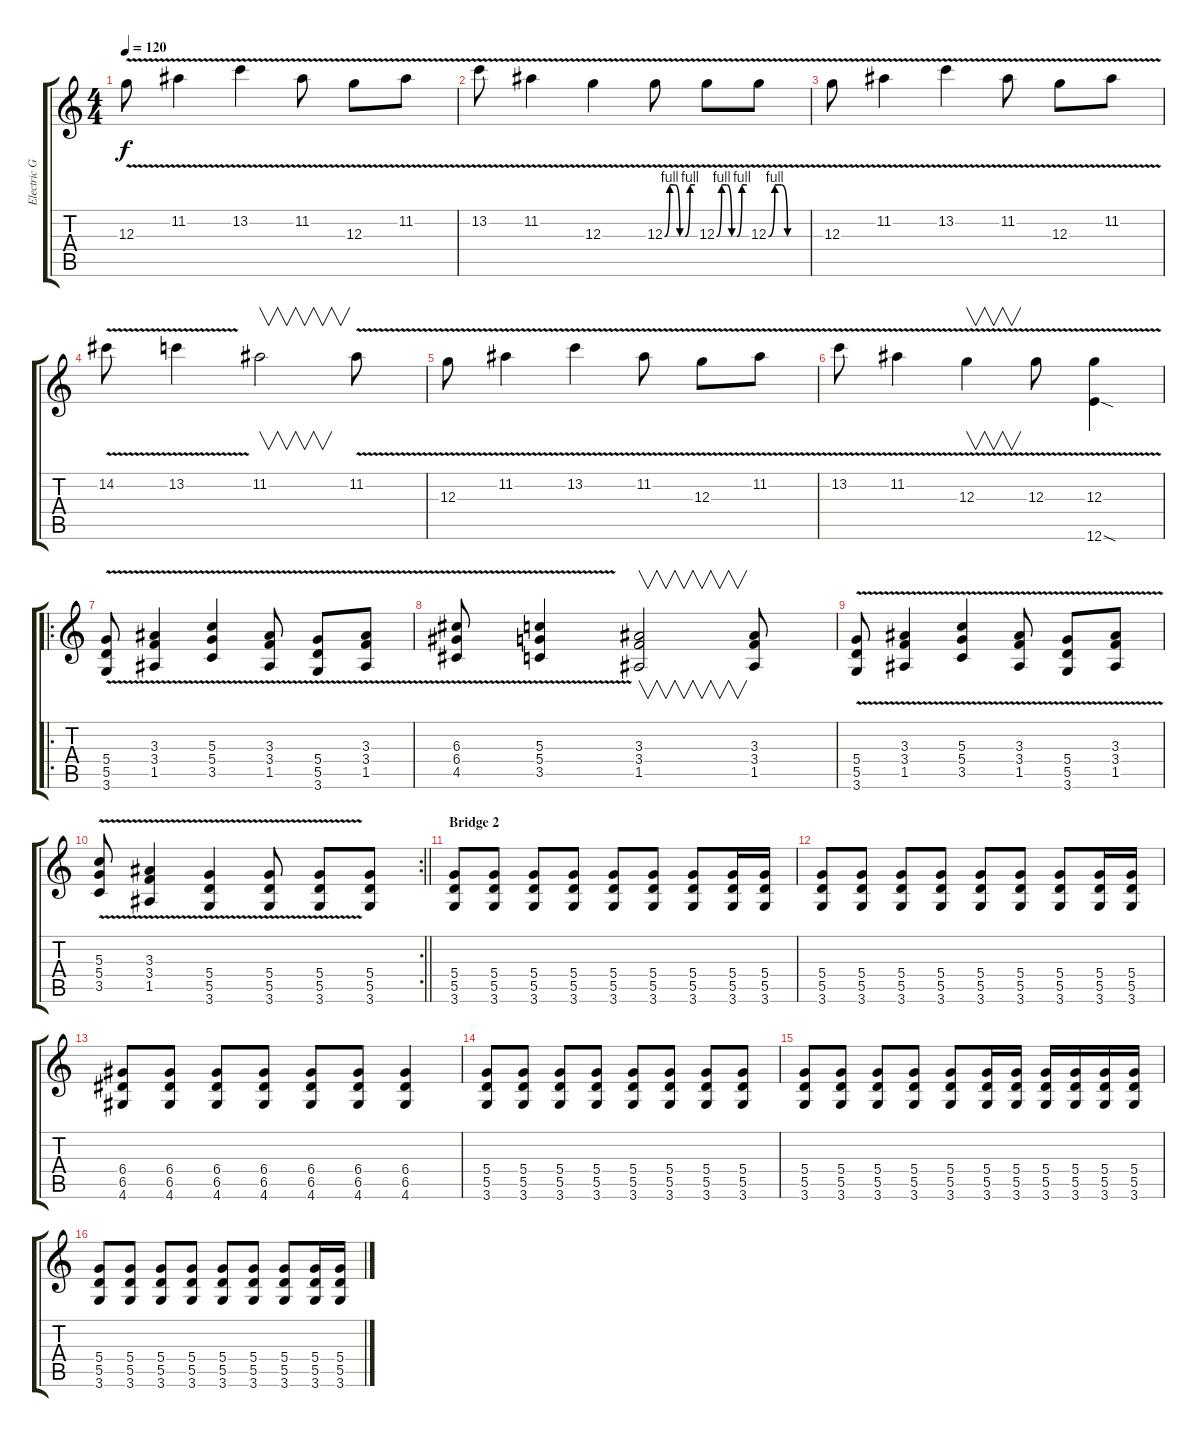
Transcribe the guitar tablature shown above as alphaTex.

\track ("Electric Guitar" "Electric G") {instrument overdrivenguitar}
\staff {score tabs}
\tuning (E4 B3 G3 D3 A2 E2) {hide}
\ts (4 4)
\tempo 120
\clef g2
\ks c
12.3{v}.8{dy f} 11.2{v}.4 13.2{v}.4 11.2{v}.8 12.3{v}.8 11.2{v}.8 |
13.2{v}.8 11.2{v}.4 12.3{v}.4 12.3{be (custom 0 0 10 4 20 4 30 0 40 0 50 4 60 4) v}.8 12.3{be (custom 0 0 10 4 20 4 30 0 40 0 50 4 60 4) v}.8 12.3{be (custom 0 0 10 4 20 4 30 0 60 0) v}.8 |
12.3{v}.8 11.2{v}.4 13.2{v}.4 11.2{v}.8 12.3{v}.8 11.2{v}.8 |
14.2{v}.8 13.2{v}.4 11.2.2{v} 11.2{v}.8 |
12.3{v}.8 11.2{v}.4 13.2{v}.4 11.2{v}.8 12.3{v}.8 11.2{v}.8 |
13.2{v}.8 11.2{v}.4 12.3{v}.4{v} 12.3{v}.8 (12.3{v} 12.6{sod}).4 |
\ro
(5.4 5.5 3.6{v}).8 (3.3 3.4 1.5{v}).4 (5.3 5.4 3.5{v}).4 (3.3 3.4 1.5{v}).8 (5.4 5.5 3.6{v}).8 (3.3 3.4 1.5{v}).8 |
(6.3 6.4 4.5{v}).8 (5.3 5.4 3.5{v}).4 (3.3 3.4 1.5).2{v} (3.3 3.4 1.5).8 |
(5.4 5.5 3.6{v}).8 (3.3 3.4 1.5{v}).4 (5.3 5.4 3.5{v}).4 (3.3 3.4 1.5{v}).8 (5.4 5.5 3.6{v}).8 (3.3 3.4 1.5{v}).8 |
\rc 2
\barLineRight lightlight
(5.3 5.4 3.5{v}).8 (3.3 3.4 1.5{v}).4 (5.4 5.5 3.6{v}).4 (5.4 5.5 3.6{v}).8 (5.4 5.5 3.6{v}).8 (5.4 5.5 3.6).8 |
\section ("" "Bridge 2")
(5.4 5.5 3.6).8 (5.4 5.5 3.6).8 (5.4 5.5 3.6).8 (5.4 5.5 3.6).8 (5.4 5.5 3.6).8 (5.4 5.5 3.6).8 (5.4 5.5 3.6).8 (5.4 5.5 3.6).16 (5.4 5.5 3.6).16 |
(5.4 5.5 3.6).8 (5.4 5.5 3.6).8 (5.4 5.5 3.6).8 (5.4 5.5 3.6).8 (5.4 5.5 3.6).8 (5.4 5.5 3.6).8 (5.4 5.5 3.6).8 (5.4 5.5 3.6).16 (5.4 5.5 3.6).16 |
(6.4 6.5 4.6).8 (6.4 6.5 4.6).8 (6.4 6.5 4.6).8 (6.4 6.5 4.6).8 (6.4 6.5 4.6).8 (6.4 6.5 4.6).8 (6.4 6.5 4.6).4 |
(5.4 5.5 3.6).8 (5.4 5.5 3.6).8 (5.4 5.5 3.6).8 (5.4 5.5 3.6).8 (5.4 5.5 3.6).8 (5.4 5.5 3.6).8 (5.4 5.5 3.6).8 (5.4 5.5 3.6).8 |
(5.4 5.5 3.6).8 (5.4 5.5 3.6).8 (5.4 5.5 3.6).8 (5.4 5.5 3.6).8 (5.4 5.5 3.6).8 (5.4 5.5 3.6).16 (5.4 5.5 3.6).16 (5.4 5.5 3.6).16 (5.4 5.5 3.6).16 (5.4 5.5 3.6).16 (5.4 5.5 3.6).16 |
(5.4 5.5 3.6).8 (5.4 5.5 3.6).8 (5.4 5.5 3.6).8 (5.4 5.5 3.6).8 (5.4 5.5 3.6).8 (5.4 5.5 3.6).8 (5.4 5.5 3.6).8 (5.4 5.5 3.6).16 (5.4 5.5 3.6).16
